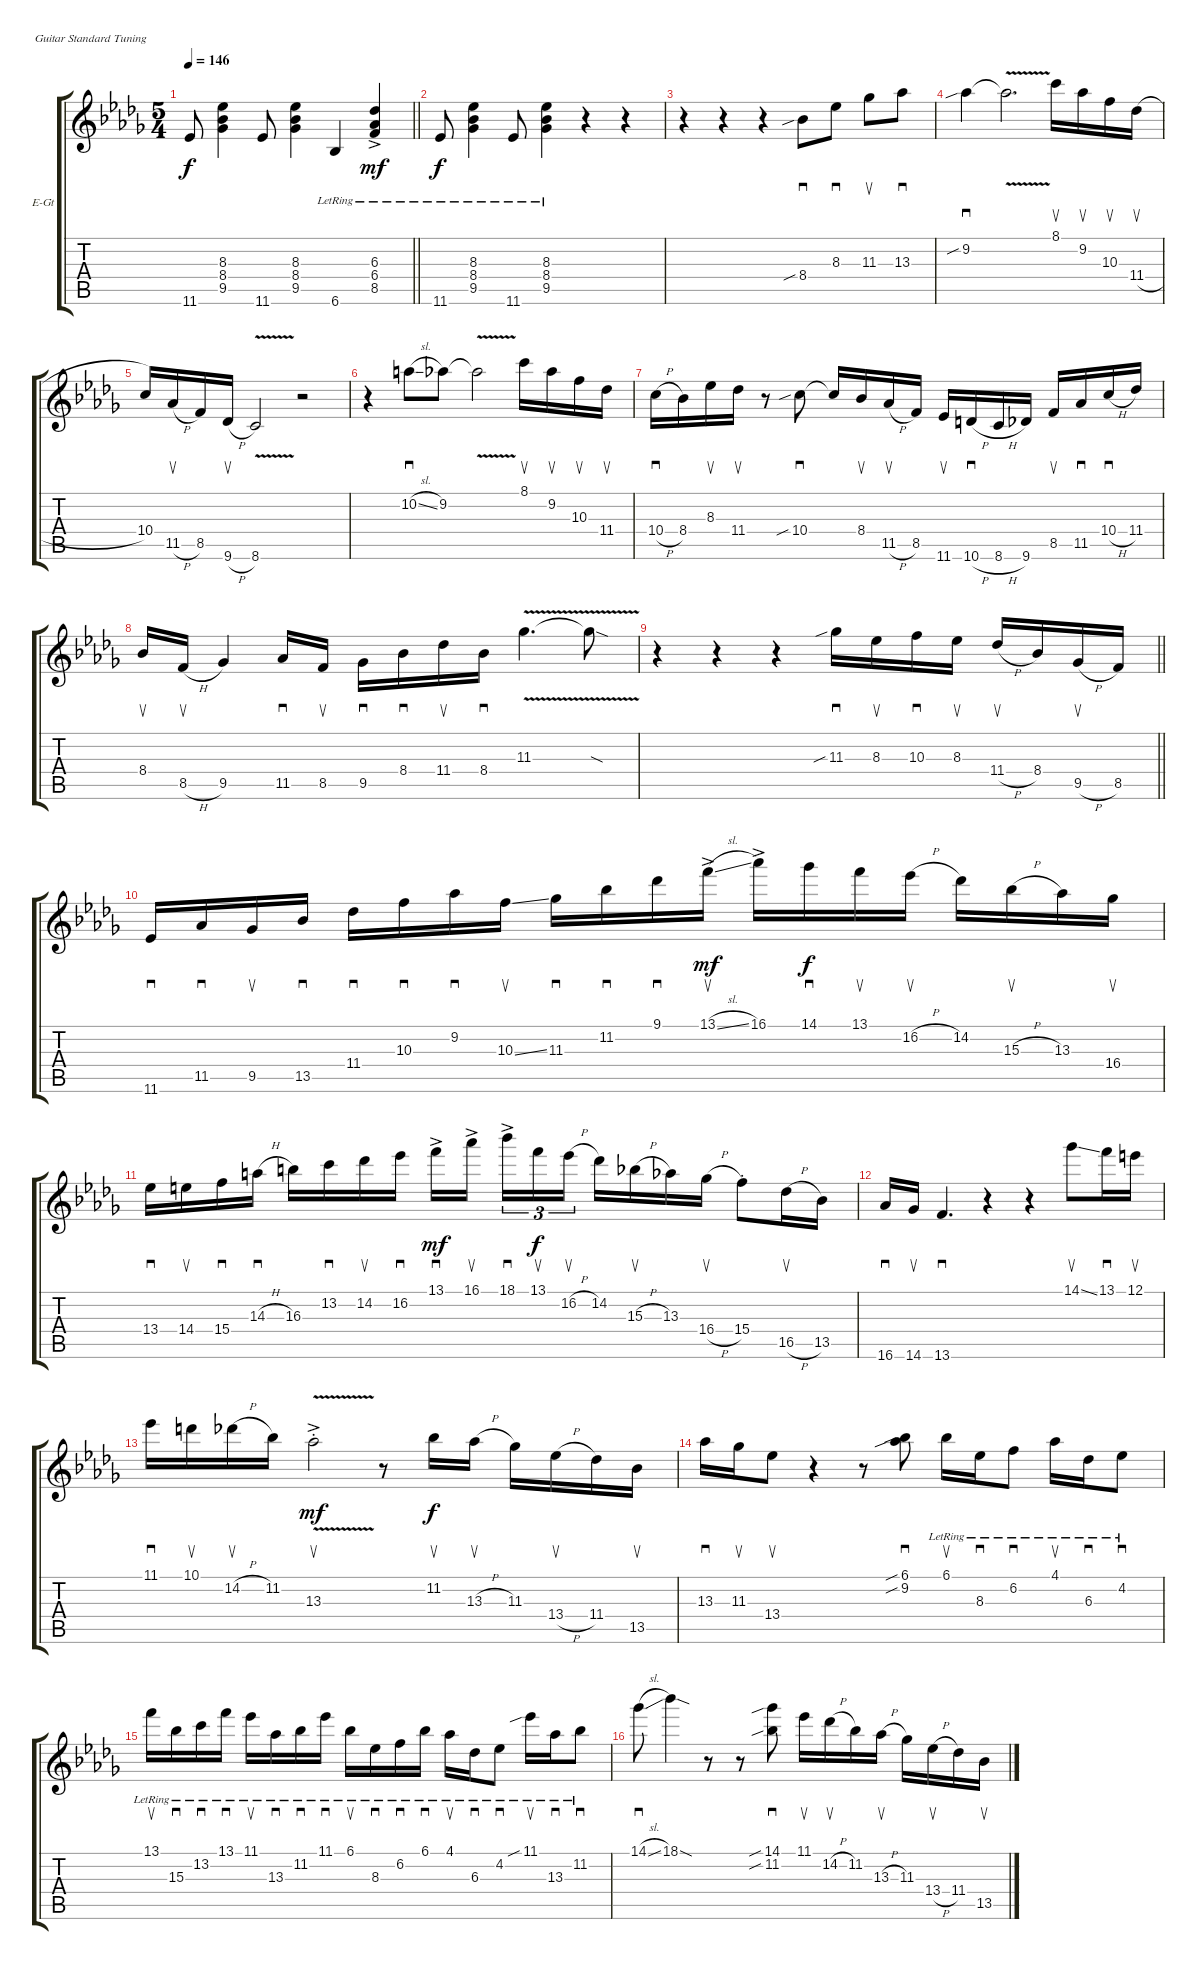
\bracketExtendMode groupsimilarinstruments
\firstSystemTrackNameOrientation horizontal
\otherSystemsTrackNameOrientation horizontal
\track ("George Benson Lead Guitar" "E-Gt") {instrument electricguitarjazz}
\staff {score tabs}
\tuning (E4 B3 G3 D3 A2 E2)
\ts (5 4)
\tempo 146
\clef g2
\barLineRight lightlight
\ks db
11.6.8{dy f} (8.3 8.4 9.5).4 11.6.8 (8.3 8.4 9.5).4 6.6{lr}.4 (6.3{ac lr} 6.4{ac lr} 8.5{ac lr}).4{dy mf} |
11.6{lr}.8{dy f} (8.3{lr} 8.4{lr} 9.5{lr}).4 11.6{lr}.8 (8.3{lr} 8.4{lr} 9.5{lr}).4 r.4 r.4 |
r.4 r.4 r.4 8.4{sib}.8{sd} 8.3.8{sd} 11.3.8{su} 13.3.8{sd} |
9.2{sib}.4{sd} 9.2{v t}.2{d} 8.1.16{su} 9.2.16{su} 10.3.16{su} 11.4{h}.16{su} |
10.4.16 11.5{h}.16{su} 8.5.16 9.6{h}.16{su} 8.6{v}.2 r.2 |
r.4 10.2{sl}.8{sd} 9.2.8 9.2{v t}.2 8.1.16{su} 9.2.16{su} 10.3.16{su} 11.4.16{su} |
10.4{h}.16{sd} 8.4.16 8.3.16{su} 11.4.16{su} r.8 10.4{sib}.8{sd} 10.4{t}.16 8.4.16{su} 11.5{h}.16{su} 8.5.16 11.6.16{su} 10.6{h}.16{sd} 8.6{h}.16 9.6.16 8.5.16{su} 11.5.16{sd} 10.4{h}.16{sd} 11.4.16 |
8.4.16{su} 8.5{h}.16{su} 9.5.4 11.5.16{sd} 8.5.16{su} 9.5.16{sd} 8.4.16{sd} 11.4.16{su} 8.4.16{sd} 11.3{v}.4{d} 11.3{v sod t}.8 |
\barLineRight lightlight
r.4 r.4 r.4 11.3{sib}.16{sd} 8.3.16{su} 10.3.16{sd} 8.3.16{su} 11.4{h}.16{su} 8.4.16 9.5{h}.16{su} 8.5.16 |
11.6.16{sd} 11.5.16{sd} 9.5.16{su} 13.5.16{sd} 11.4.16{sd} 10.3.16{sd} 9.2.16{sd} 10.3{ss}.16{su} 11.3.16{sd} 11.2.16{sd} 9.1.16{sd} 13.1{sl ac}.16{su dy mf} 16.1{ac}.16 14.1.16{sd dy f} 13.1.16{su} 16.2{h}.16{su} 14.2.16 15.3{h}.16{su} 13.3.16 16.4.16{su} |
13.4.16{sd} 14.4.16{su} 15.4.16{sd} 14.3{h}.16{sd} 16.3.16 13.2.16{sd} 14.2.16{su} 16.2.16{sd} 13.1{ac}.16{sd dy mf} 16.1{ac}.16{su} 18.1{ac}.16{sd tu (3 2)} 13.1.16{su tu (3 2) dy f} 16.2{h}.16{su tu (3 2)} 14.2.16 15.3{h}.16{su} 13.3.16 16.4{h}.16{su} 15.4{st}.8 16.5{h}.16{su} 13.5.16 |
16.6.16{sd} 14.6.16{su} 13.6.4{d sd} r.4 r.4 14.1{ss}.8{su} 13.1.16{sd} 12.1.16{su} |
11.1.16{sd} 10.1.16{su} 14.2{h}.16{su} 11.2.16 13.3{v ac st}.2{su dy mf} r.8 11.2.16{su dy f} 13.3{h}.16{su} 11.3.16 13.4{h}.16{su} 11.4.16 13.5.16{su} |
13.3.16{sd} 11.3.16{su} 13.4.8{su} r.4 r.8 (6.1{sib} 9.2{sib}).8{sd} 6.1{lr}.16{su} 8.3{lr}.16{sd} 6.2{lr}.8{sd} 4.1{lr}.16{su} 6.3{lr}.16{sd} 4.2{lr}.8{sd} |
13.1{lr}.16{su} 15.3{lr}.16{sd} 13.2{lr}.16{sd} 13.1{lr}.16{sd} 11.1{lr}.16{su} 13.3{lr}.16{sd} 11.2{lr}.16{sd} 11.1{lr}.16{sd} 6.1{lr}.16{su} 8.3{lr}.16{sd} 6.2{lr}.16{sd} 6.1{lr}.16{sd} 4.1{lr}.16{su} 6.3{lr}.16{sd} 4.2{lr}.8{sd} 11.1{sib lr}.16{su} 13.3{lr}.16{sd} 11.2{lr}.8{sd} |
14.1{sl}.8{sd} 18.1{sod}.4 r.8 r.8 (14.1{sib} 11.2{sib}).8{sd} 11.1.16{su} 14.2{h}.16{su} 11.2.16 13.3{h}.16{su} 11.3.16 13.4{h}.16{su} 11.4.16 13.5.16{su}
